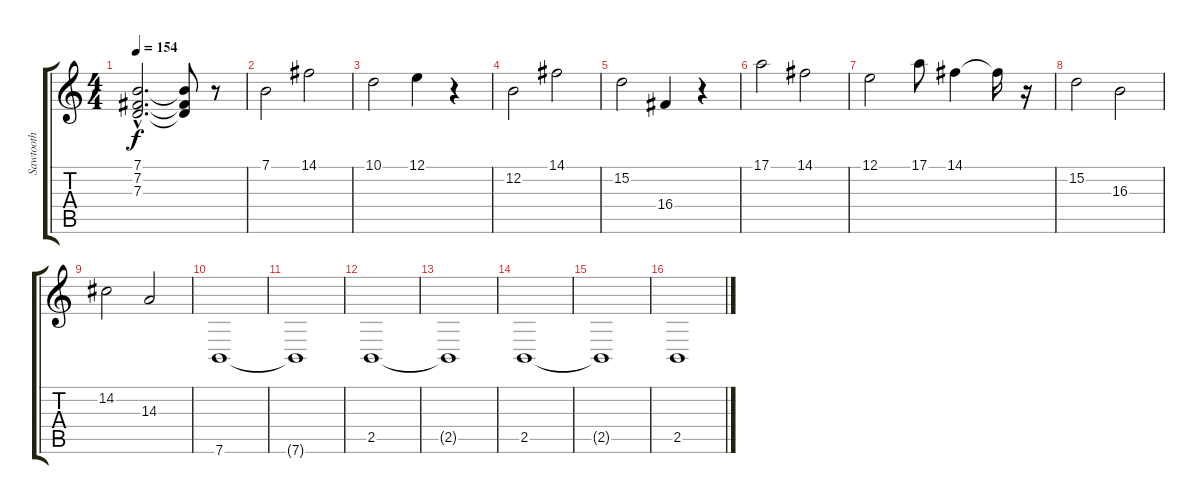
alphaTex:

\track ("Sawtooth" "Sawtooth") {instrument lead2sawtooth}
\staff {score tabs}
\tuning (E4 B3 G3 D3 A2 E2) {hide}
\ts (4 4)
\tempo 154
\clef g2
\ks c
(7.1{hac} 7.2{hac} 7.3{hac}).2{d dy f} (7.1{t} 7.2{t} 7.3{t}).8 r.8 |
7.1.2 14.1.2 |
10.1.2 12.1.4 r.4 |
12.2.2 14.1.2 |
15.2.2 16.4.4 r.4 |
17.1.2 14.1.2 |
12.1.2 17.1.8 14.1.4 14.1{t}.16 r.16 |
15.2.2 16.3.2 |
14.2.2 14.3.2 |
7.6.1 |
7.6{t}.1 |
2.5.1 |
2.5{t}.1 |
2.5.1 |
2.5{t}.1 |
2.5.1
